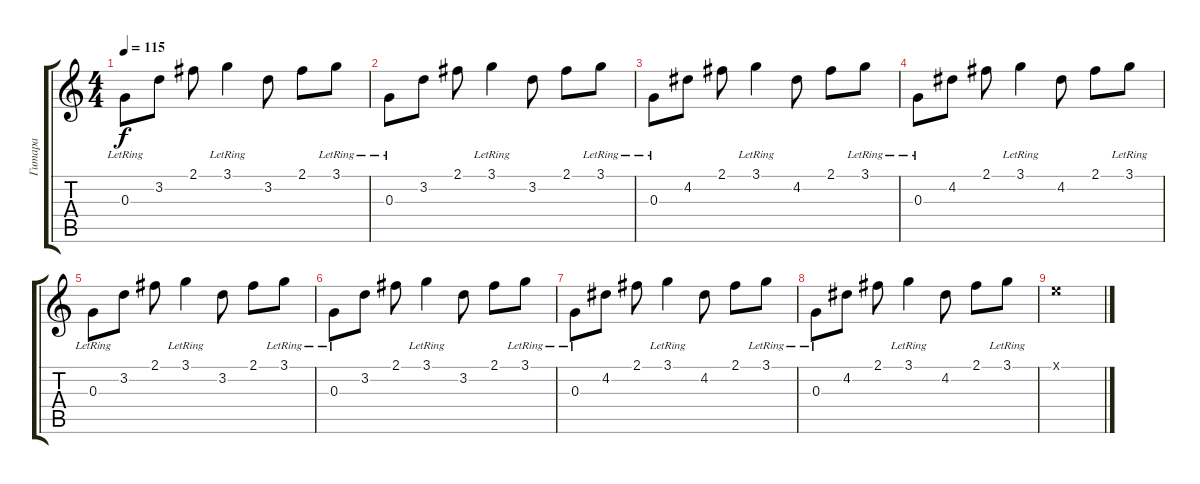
\track ("Гитара" "Гитара") {instrument overdrivenguitar}
\staff {score tabs}
\tuning (E4 B3 G3 D3 A2 E2) {hide}
\ts (4 4)
\tempo 115
\clef g2
\ks c
0.3{lr}.8{dy f} 3.2.8 2.1.8 3.1{lr}.4 3.2.8 2.1.8 3.1{lr}.8 |
0.3{lr}.8 3.2.8 2.1.8 3.1{lr}.4 3.2.8 2.1.8 3.1{lr}.8 |
0.3{lr}.8 4.2.8 2.1.8 3.1{lr}.4 4.2.8 2.1.8 3.1{lr}.8 |
0.3{lr}.8 4.2.8 2.1.8 3.1{lr}.4 4.2.8 2.1.8 3.1{lr}.8 |
0.3{lr}.8 3.2.8 2.1.8 3.1{lr}.4 3.2.8 2.1.8 3.1{lr}.8 |
0.3{lr}.8 3.2.8 2.1.8 3.1{lr}.4 3.2.8 2.1.8 3.1{lr}.8 |
0.3{lr}.8 4.2.8 2.1.8 3.1{lr}.4 4.2.8 2.1.8 3.1{lr}.8 |
0.3{lr}.8 4.2.8 2.1.8 3.1{lr}.4 4.2.8 2.1.8 3.1{lr}.8 |
0.1{x}.1
